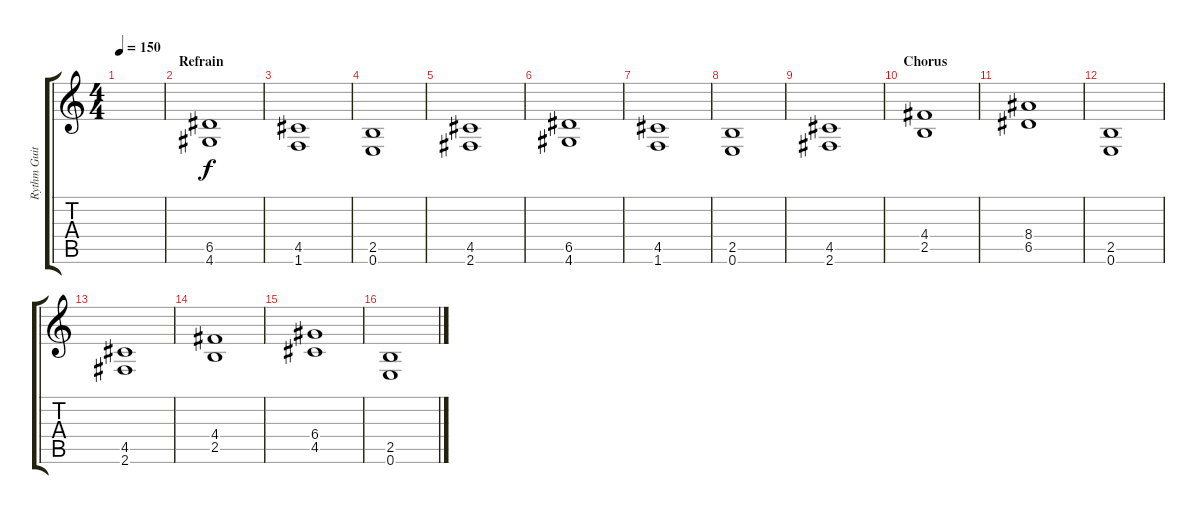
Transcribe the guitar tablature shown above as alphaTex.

\track ("Rythm Guitar" "Rythm Guit") {instrument overdrivenguitar}
\staff {score tabs}
\tuning (E4 B3 G3 D3 A2 E2) {hide}
\ts (4 4)
\tempo 150
\clef g2
\ks c
|
\section ("" "Refrain")
(6.5 4.6).1 |
(4.5 1.6).1 |
(2.5 0.6).1 |
(4.5 2.6).1 |
(6.5 4.6).1 |
(4.5 1.6).1 |
(2.5 0.6).1 |
(4.5 2.6).1 |
\section ("" "Chorus")
(4.4 2.5).1 |
(8.4 6.5).1 |
(2.5 0.6).1 |
(4.5 2.6).1 |
(4.4 2.5).1 |
(6.4 4.5).1 |
(2.5 0.6).1
